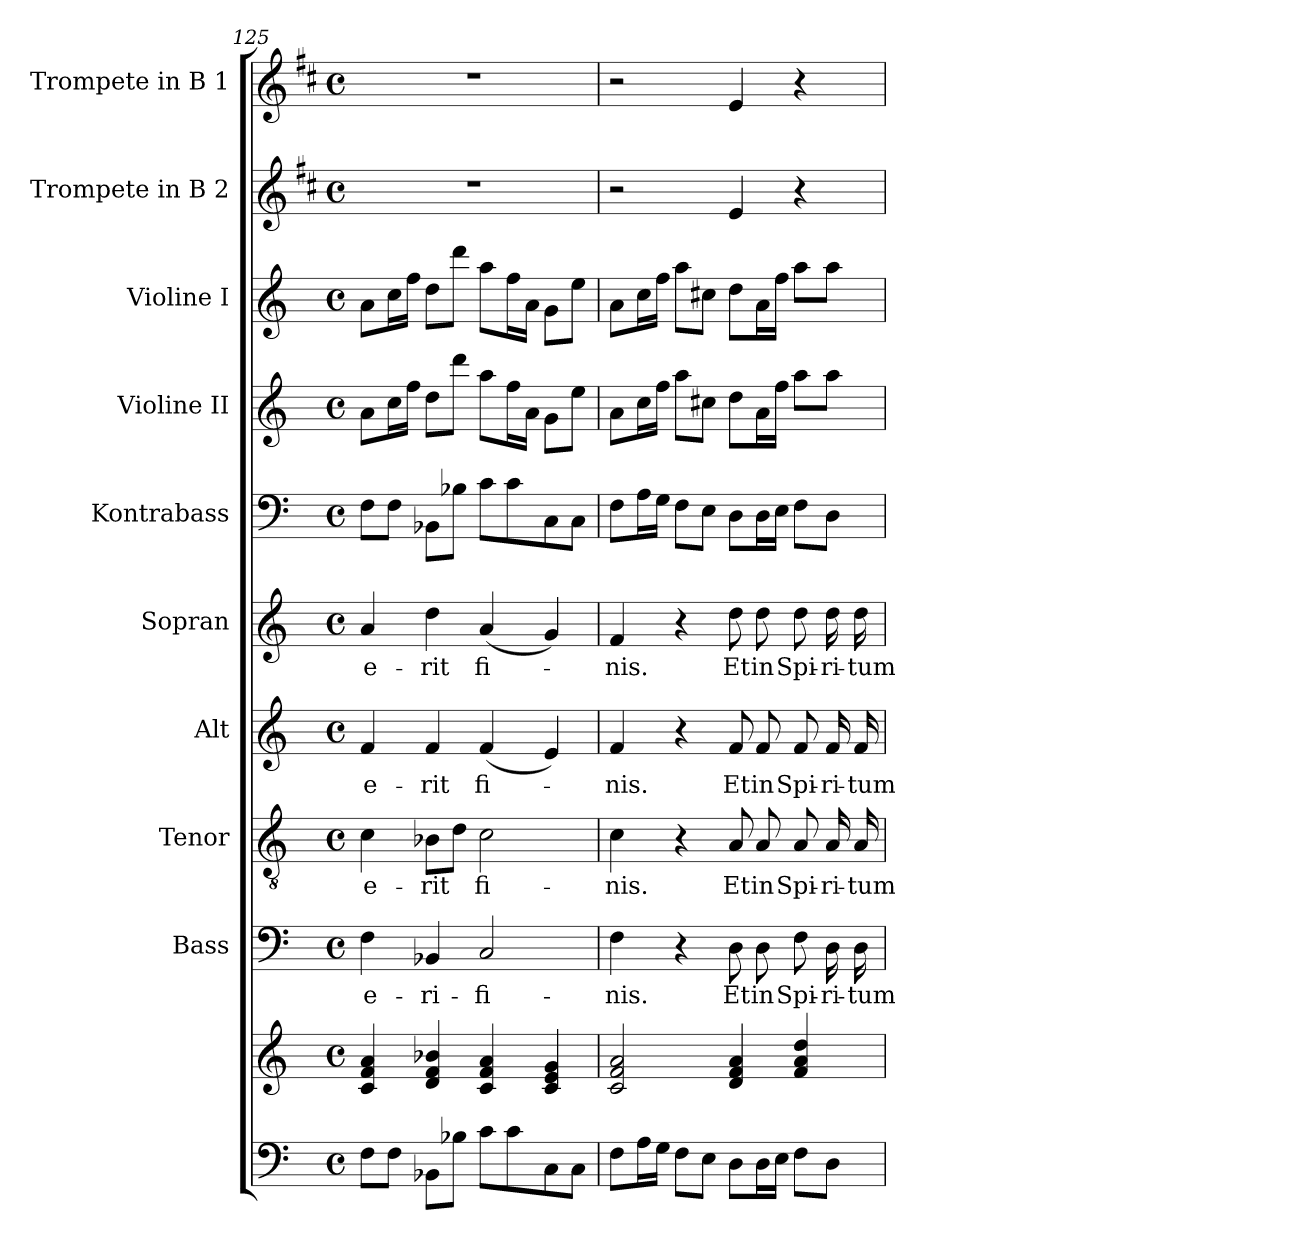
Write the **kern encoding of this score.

**kern	**kern	**kern	**text	**kern	**text	**kern	**text	**kern	**text	**kern	**kern	**kern	**kern	**kern
*part10	*part10	*part9	*part9	*part8	*part8	*part7	*part7	*part6	*part6	*part5	*part4	*part3	*part2	*part1
*staff11	*staff10	*staff9	*staff9	*staff8	*staff8	*staff7	*staff7	*staff6	*staff6	*staff5	*staff4	*staff3	*staff2	*staff1
*	*	*I"Bass	*	*I"Tenor	*	*I"Alt	*	*I"Sopran	*	*I"Kontrabass	*I"Violine II	*I"Violine I	*I"Trompete in B 2	*I"Trompete in B 1
*	*	*I'B.	*	*I'T.	*	*I'A.	*	*I'S.	*	*I'Kb.	*I'Vl. II	*I'Vl. I	*I'Tr. 2	*I'Tr. 1
*clefF4	*clefG2	*clefF4	*	*clefGv2	*	*clefG2	*	*clefG2	*	*clefF4	*clefG2	*clefG2	*clefG2	*clefG2
*	*	*	*	*	*	*	*	*	*	*ITrd7c12	*	*	*ITrd1c2	*ITrd1c2
*k[]	*k[]	*k[]	*	*k[]	*	*k[]	*	*k[]	*	*k[]	*k[]	*k[]	*k[]	*k[]
*C:	*C:	*C:	*	*C:	*	*C:	*	*C:	*	*C:	*C:	*C:	*C:	*C:
*M4/4	*M4/4	*M4/4	*	*M4/4	*	*M4/4	*	*M4/4	*	*M4/4	*M4/4	*M4/4	*M4/4	*M4/4
*met(c)	*met(c)	*met(c)	*	*met(c)	*	*met(c)	*	*met(c)	*	*met(c)	*met(c)	*met(c)	*met(c)	*met(c)
=125	=125	=125	=125	=125	=125	=125	=125	=125	=125	=125	=125	=125	=125	=125
!	!	!	!LO:LY:b	!	!LO:LY:b	!	!LO:LY:b	!	!LO:LY:b	!	!	!	!	!
8F\L	4c/ 4f/ 4a/	4F\	e-	4c\	e-	4f/	e-	4a/	e-	8FF\L	8a\L	8a\L	1r	1r
8F\J	.	.	.	.	.	.	.	.	.	8FF\J	16cc\L	16cc\L	.	.
.	.	.	.	.	.	.	.	.	.	.	16ff\JJ	16ff\JJ	.	.
!	!	!	!LO:LY:b	!	!LO:LY:b	!	!LO:LY:b	!	!LO:LY:b	!	!	!	!	!
8BB-X\L	4d/ 4f/ 4b-X/	4BB-X/	-ri-	8B-X\L	-rit	4f/	-rit	4dd\	-rit	8BBB-X\L	8dd\L	8dd\L	.	.
8B-X\J	.	.	.	8d\J	.	.	.	.	.	8BB-X\J	8ddd\J	8ddd\J	.	.
!	!	!	!LO:LY:b	!	!LO:LY:b	!	!LO:LY:b	!	!LO:LY:b	!	!	!	!	!
8c\L	4c/ 4f/ 4a/	2C/	-fi-	2c\	fi-	(<4f/	fi-	(<4a/	fi-	8C\L	8aa\L	8aa\L	.	.
8c\	.	.	.	.	.	.	.	.	.	8C\	16ff\L	16ff\L	.	.
.	.	.	.	.	.	.	.	.	.	.	16a\JJ	16a\JJ	.	.
8C\	4c/ 4e/ 4g/	.	.	.	.	4e/)	.	4g/)	.	8CC\	8g\L	8g\L	.	.
8C\J	.	.	.	.	.	.	.	.	.	8CC\J	8ee\J	8ee\J	.	.
=126	=126	=126	=126	=126	=126	=126	=126	=126	=126	=126	=126	=126	=126	=126
!	!	!	!LO:LY:b	!	!LO:LY:b	!	!LO:LY:b	!	!LO:LY:b	!	!	!	!	!
8F\L	2c/ 2f/ 2a/	4F\	-nis.	4c\	-nis.	4f/	-nis.	4f/	-nis.	8FF\L	8a\L	8a\L	2r	2r
16A\L	.	.	.	.	.	.	.	.	.	16AA\L	16cc\L	16cc\L	.	.
16G\JJ	.	.	.	.	.	.	.	.	.	16GG\JJ	16ff\JJ	16ff\JJ	.	.
8F\L	.	4r	.	4r	.	4r	.	4r	.	8FF\L	8aa\L	8aa\L	.	.
8E\J	.	.	.	.	.	.	.	.	.	8EE\J	8cc#X\J	8cc#X\J	.	.
!	!	!	!LO:LY:b	!	!LO:LY:b	!	!LO:LY:b	!	!LO:LY:b	!	!	!	!	!
8D\L	4d/ 4f/ 4a/	8D\	Et	8A/	Et	8f/	Et	8dd\	Et	8DD\L	8dd\L	8dd\L	4d/	4d/
!	!	!	!LO:LY:b	!	!LO:LY:b	!	!LO:LY:b	!	!LO:LY:b	!	!	!	!	!
16D\L	.	8D\	in	8A/	in	8f/	in	8dd\	in	16DD\L	16a\L	16a\L	.	.
16E\JJ	.	.	.	.	.	.	.	.	.	16EE\JJ	16ff\JJ	16ff\JJ	.	.
!	!	!	!LO:LY:b	!	!LO:LY:b	!	!LO:LY:b	!	!LO:LY:b	!	!	!	!	!
8F\L	4f/ 4a/ 4dd/	8F\	Spi-	8A/	Spi-	8f/	Spi-	8dd\	Spi-	8FF\L	8aa\L	8aa\L	4r	4r
!	!	!	!LO:LY:b	!	!LO:LY:b	!	!LO:LY:b	!	!LO:LY:b	!	!	!	!	!
8D\J	.	16D\	-ri-	16A/	-ri-	16f/	-ri-	16dd\	-ri-	8DD\J	8aa\J	8aa\J	.	.
!	!	!	!LO:LY:b	!	!LO:LY:b	!	!LO:LY:b	!	!LO:LY:b	!	!	!	!	!
.	.	16D\	-tum	16A/	-tum	16f/	-tum	16dd\	-tum	.	.	.	.	.
=	=	=	=	=	=	=	=	=	=	=	=	=	=	=
*-	*-	*-	*-	*-	*-	*-	*-	*-	*-	*-	*-	*-	*-	*-
